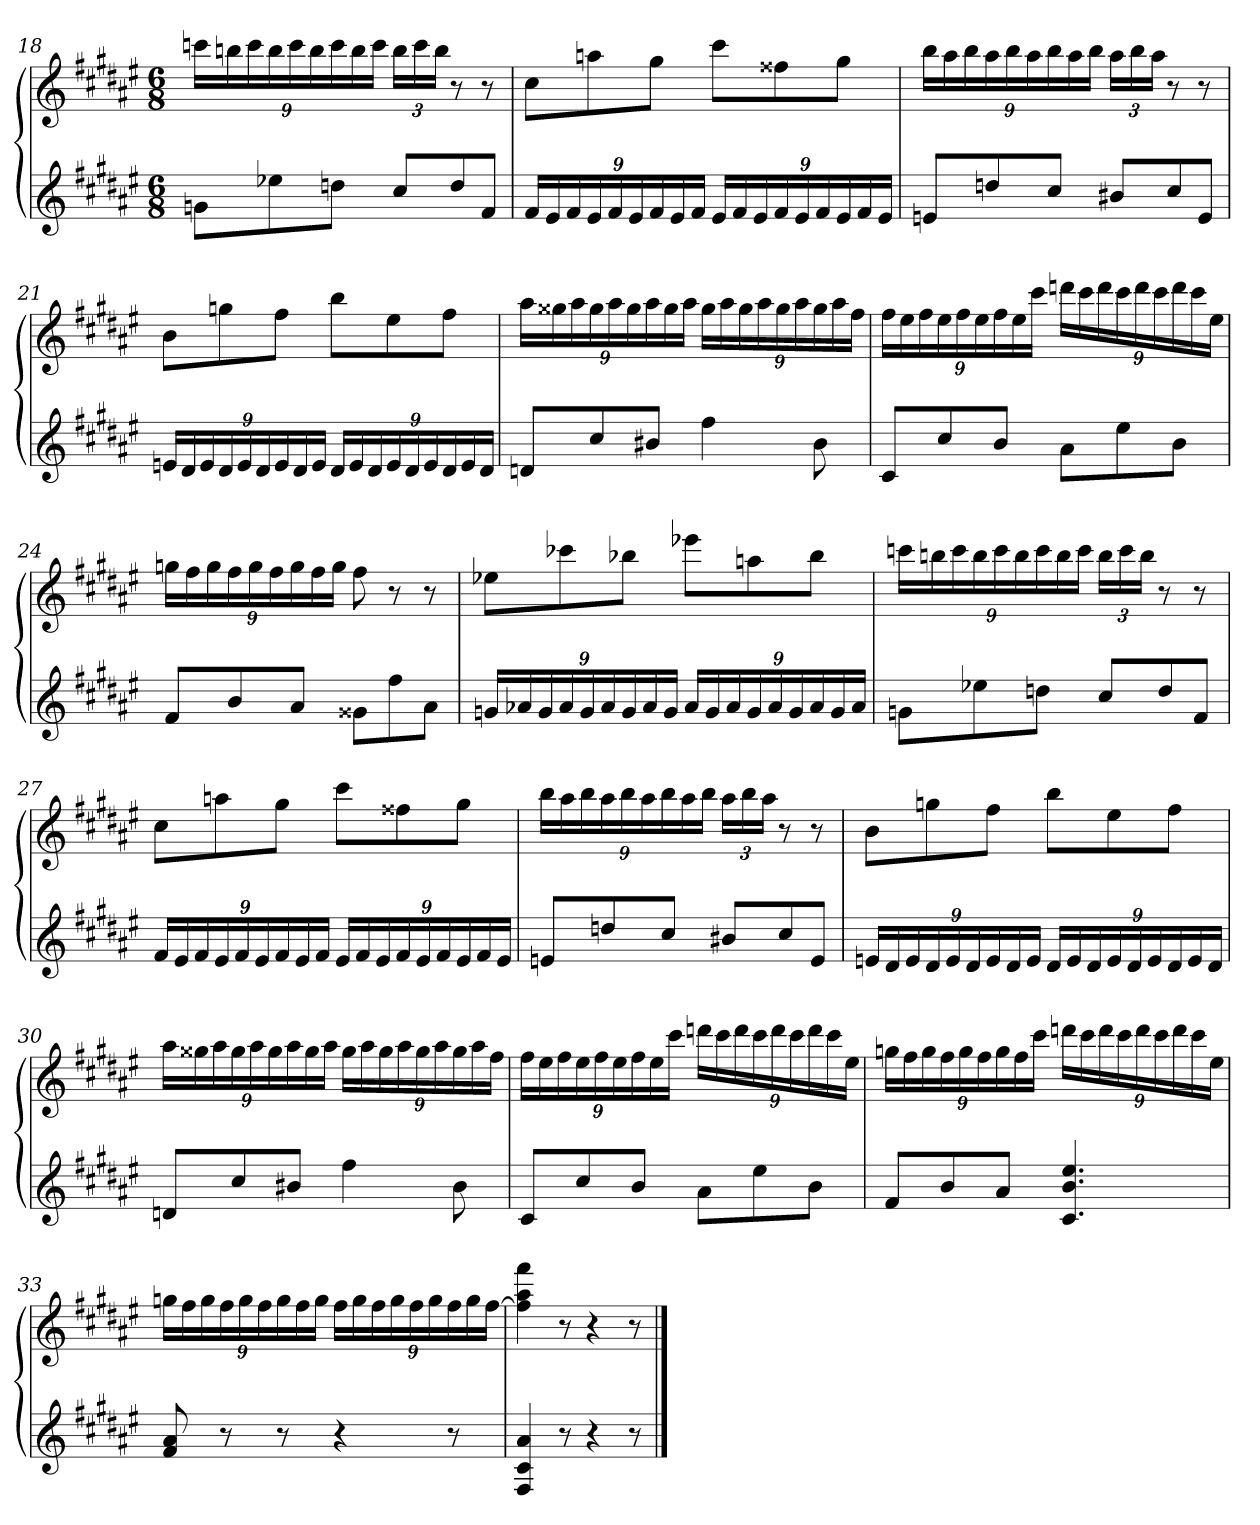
**kern	**kern
*part1	*part1
*staff2	*staff1
*clefG2	*clefG2
*k[f#c#g#d#a#e#]	*k[f#c#g#d#a#e#]
*F#:	*F#:
*M6/8	*M6/8
=18	=18
8gnL	24cccnLL
.	24bbn
.	24ccc
8ee-X	24bb
.	24ccc
.	24bb
8ddnJ	24ccc
.	24bb
.	24cccJJ
8cc#L	24bbLL
.	24ccc
.	24bbJJ
8dd	8r
8f#J	8r
=19	=19
24f#LL	8cc#L
24e#	.
24f#	.
24e#	8aan
24f#	.
24e#	.
24f#	8gg#J
24e#	.
24f#JJ	.
24e#LL	8ccc#L
24f#	.
24e#	.
24f#	8ff##X
24e#	.
24f#	.
24e#	8gg#J
24f#	.
24e#JJ	.
=20	=20
8enL	24bbLL
.	24aa#
.	24bb
8ddn	24aa#
.	24bb
.	24aa#
8cc#J	24bb
.	24aa#
.	24bbJJ
8b#XL	24aa#LL
.	24bb
.	24aa#JJ
8cc#	8r
8eJ	8r
=21	=21
24enLL	8bL
24d#	.
24e	.
24d#	8ggn
24e	.
24d#	.
24e	8ff#J
24d#	.
24eJJ	.
24d#LL	8bbL
24e	.
24d#	.
24e	8ee#
24d#	.
24e	.
24d#	8ff#J
24e	.
24d#JJ	.
=22	=22
8dnL	24aa#LL
.	24gg##X
.	24aa#
8cc#	24gg##
.	24aa#
.	24gg##
8b#XJ	24aa#
.	24gg##
.	24aa#JJ
4ff#	24gg##LL
.	24aa#
.	24gg##
.	24aa#
.	24gg##
.	24aa#
8b#	24gg##
.	24aa#
.	24ff#JJ
=23	=23
8c#L	24ff#LL
.	24ee#
.	24ff#
8cc#	24ee#
.	24ff#
.	24ee#
8bJ	24ff#
.	24ee#
.	24ccc#JJ
8a#L	24dddnLL
.	24ccc#
.	24ddd
8ee#	24ccc#
.	24ddd
.	24ccc#
8bJ	24ddd
.	24ccc#
.	24ee#JJ
=24	=24
8f#L	24ggnLL
.	24ff#
.	24gg
8b	24ff#
.	24gg
.	24ff#
8a#J	24gg
.	24ff#
.	24ggJJ
8g##XL	8ff#
8ff#	8r
8a#J	8r
=25	=25
24gnLL	8ee-XL
24a-X	.
24g	.
24a-	8ccc-X
24g	.
24a-	.
24g	8bb-XJ
24a-	.
24gJJ	.
24a-LL	8eee-XL
24g	.
24a-	.
24g	8aan
24a-	.
24g	.
24a-	8bb-J
24g	.
24a-JJ	.
=26	=26
8gnL	24cccnLL
.	24bbn
.	24ccc
8ee-X	24bb
.	24ccc
.	24bb
8ddnJ	24ccc
.	24bb
.	24cccJJ
8cc#L	24bbLL
.	24ccc
.	24bbJJ
8dd	8r
8f#J	8r
=27	=27
24f#LL	8cc#L
24e#	.
24f#	.
24e#	8aan
24f#	.
24e#	.
24f#	8gg#J
24e#	.
24f#JJ	.
24e#LL	8ccc#L
24f#	.
24e#	.
24f#	8ff##X
24e#	.
24f#	.
24e#	8gg#J
24f#	.
24e#JJ	.
=28	=28
8enL	24bbLL
.	24aa#
.	24bb
8ddn	24aa#
.	24bb
.	24aa#
8cc#J	24bb
.	24aa#
.	24bbJJ
8b#XL	24aa#LL
.	24bb
.	24aa#JJ
8cc#	8r
8eJ	8r
=29	=29
24enLL	8bL
24d#	.
24e	.
24d#	8ggn
24e	.
24d#	.
24e	8ff#J
24d#	.
24eJJ	.
24d#LL	8bbL
24e	.
24d#	.
24e	8ee#
24d#	.
24e	.
24d#	8ff#J
24e	.
24d#JJ	.
=30	=30
8dnL	24aa#LL
.	24gg##X
.	24aa#
8cc#	24gg##
.	24aa#
.	24gg##
8b#XJ	24aa#
.	24gg##
.	24aa#JJ
4ff#	24gg##LL
.	24aa#
.	24gg##
.	24aa#
.	24gg##
.	24aa#
8b#	24gg##
.	24aa#
.	24ff#JJ
=31	=31
8c#L	24ff#LL
.	24ee#
.	24ff#
8cc#	24ee#
.	24ff#
.	24ee#
8bJ	24ff#
.	24ee#
.	24ccc#JJ
8a#L	24dddnLL
.	24ccc#
.	24ddd
8ee#	24ccc#
.	24ddd
.	24ccc#
8bJ	24ddd
.	24ccc#
.	24ee#JJ
=32	=32
8f#L	24ggnLL
.	24ff#
.	24gg
8b	24ff#
.	24gg
.	24ff#
8a#J	24gg
.	24ff#
.	24ccc#JJ
4.c# 4.b 4.ee#	24dddnLL
.	24ccc#
.	24ddd
.	24ccc#
.	24ddd
.	24ccc#
.	24ddd
.	24ccc#
.	24ee#JJ
=33	=33
8f# 8a#	24ggnLL
.	24ff#
.	24gg
8r	24ff#
.	24gg
.	24ff#
8r	24gg
.	24ff#
.	24ggJJ
4r	24ff#LL
.	24gg
.	24ff#
.	24gg
.	24ff#
.	24gg
8r	24ff#
.	24gg
.	[24ff#JJ
=34	=34
4F# 4c# 4a#	4ff#] 4aa# 4fff#
8r	8r
4r	4r
8r	8r
==	==
*-	*-
